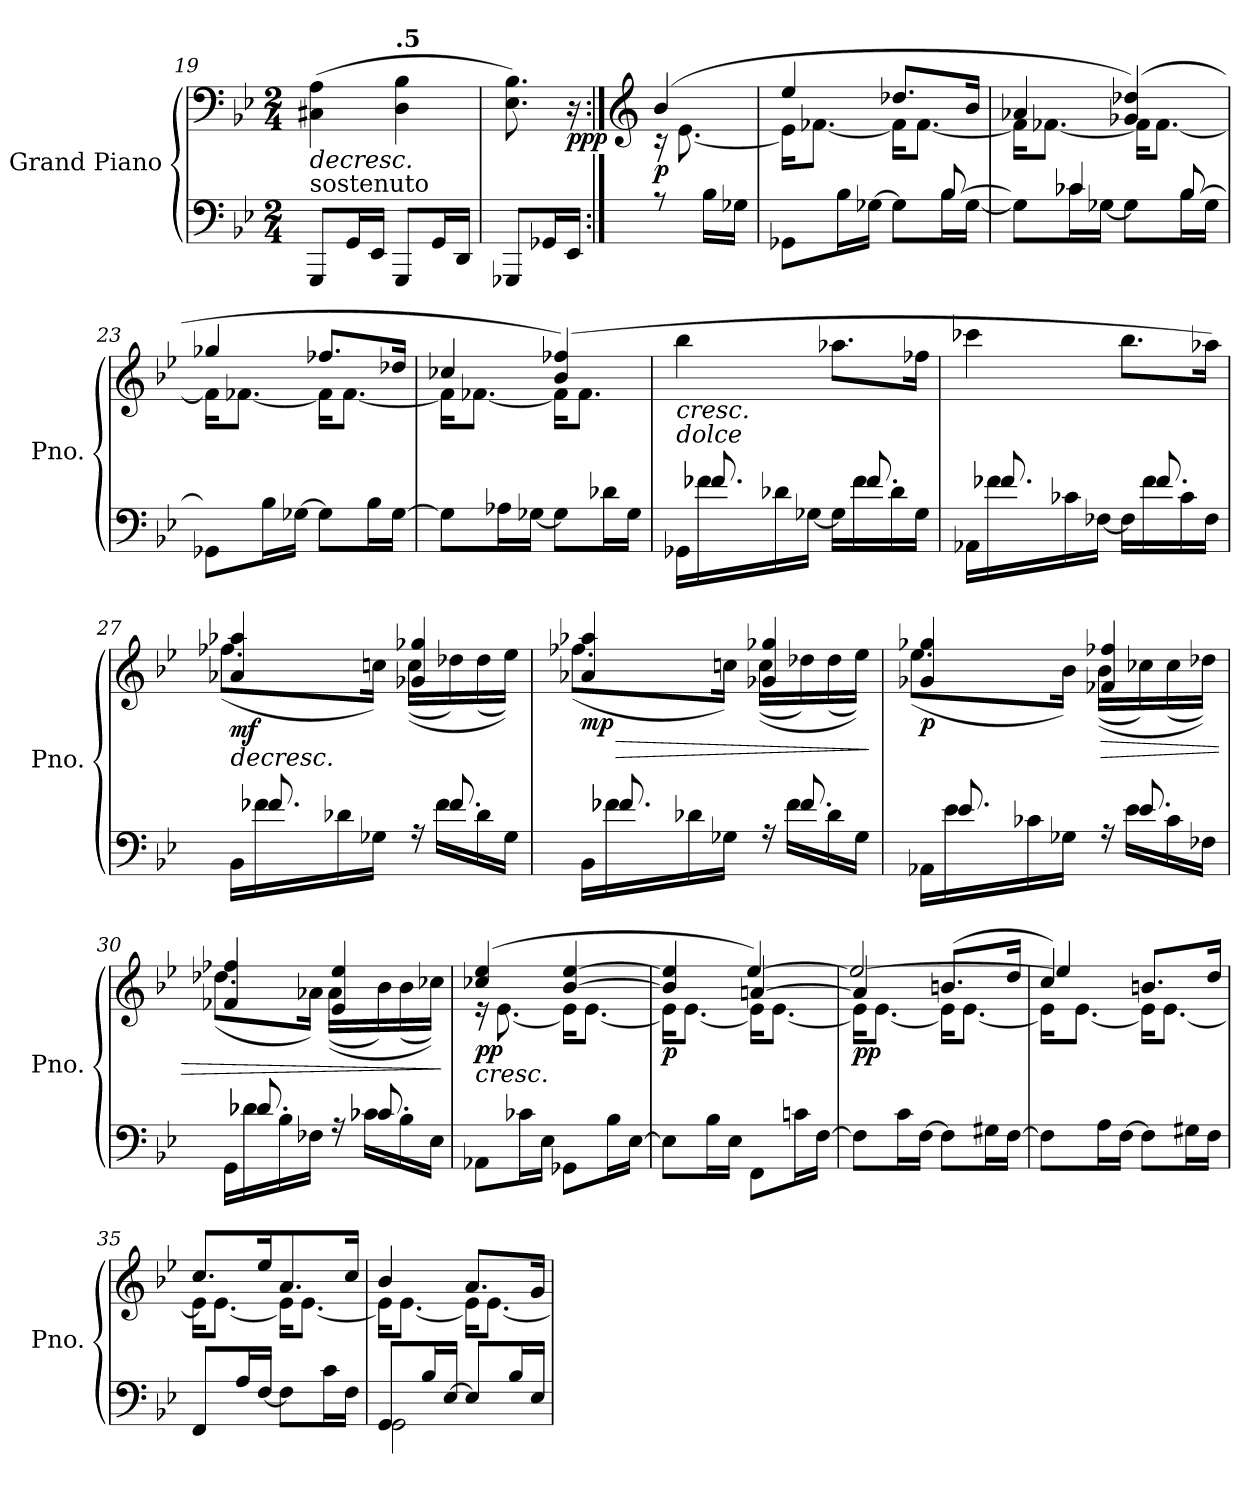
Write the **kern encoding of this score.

**kern	**kern	**dynam
*part1	*part1	*part1
*staff2	*staff1	*staff1/2
*I"Grand Piano	*	*
*I'Pno.	*	*
*clefF4	*clefF4	*
*k[b-e-]	*k[b-e-]	*
*M2/4	*M2/4	*
*MM104	*MM104	*
=19	=19	=19
!LO:TX:a:t=sostenuto	!	!
!	!	!LO:HP:b
8GGG/L	(>4C#X\ 4A\	>
16GG/L	.	.
16EE-/JJ	.	.
*	*MM102	*
!	!LO:TX:a:B:t=.5	!
8GGG/L	4D\ 4B-\	.
16GG/L	.	.
16DD/JJ	.	.
=20	=20	=20
*	*MM101	*
8GGG-X/L	8.E-\ 8.B-\)	.
16GG-X/L	.	.
!	!	!LO:DY:b
16EE-/JJ	16r	ppp
!!LO:LB:g=z
=20X1:|!	=20X1:|!	=20X1:|!
*	*clefG2	*
*	*MM100	*
*^	*^	*
!	!	!	!	!LO:DY:b
4ryy	8rA	(>4b-/	16r	p
.	.	.	[8.e-\	.
.	16B-\LL	.	.	.
.	16G-X\JJ	.	.	.
=21	=21	=21	=21	=21
4.ryy	8GG-X\L	4ee-/	16e-\KL]	.
.	.	.	[8.f-X\J	.
.	16B-\L	.	.	.
.	[16G-X\JJ	.	.	.
.	8G-\L]	8.dd-X/L	16f-\KL]	.
.	.	.	[8.f-\J	.
[8B-/	16B-\L	.	.	.
.	[16G-\JJ	16b-/Jk	.	.
=22	=22	=22	=22	=22
8B-/yy]	8G-\L]	4a-X/	16f-\KL]	.
.	.	.	[8.f-X\J	.
4c-X/	16c-\L	.	.	.
.	[16G-X\JJ	.	.	.
.	8G-\L]	(>4g-X/ 4dd-X/)	16f-\KL]	.
.	.	.	[8.f-\J	.
[8B-/	16B-\L	.	.	.
.	16G-\JJ	.	.	.
=23	=23	=23	=23	=23
8B-/yy]	8GG-X\L	4gg-X/	16f-\KL]	.
.	.	.	[8.f-X\J	.
4.ryy	16B-\L	.	.	.
.	[16G-X\JJ	.	.	.
.	8G-\L]	8.ff-X/L	16f-\KL]	.
.	.	.	[8.f-\J	.
.	16B-\L	.	.	.
.	[16G-\JJ	16dd-X/Jk	.	.
=24	=24	=24	=24	=24
2ryy	8G-\L]	4cc-X/	16f-\KL]	.
.	.	.	[8.f-X\J	.
.	16A-X\L	.	.	.
.	[16G-X\JJ	.	.	.
.	8G-\L]	(>4b-/ 4ff-X/)	16f-\KL]	.
.	.	.	8.f-\J	.
.	16d-X\L	.	.	.
.	16G-\JJ	.	.	.
*	*	*v	*v	*
!!LO:PB:g=z
=25	=25	=25	=25
!	!	!LO:TX:b:i:t=dolce	!
!	!	!	!LO:HP:b
16ryy	16GG-X\LL	4bb-\	<
8.f-X/	16f-\	.	.
.	16d-X\	.	.
.	[16G-X\JJ	.	.
16ryy	16G-\LL]	8.aa-X\L	.
8.f-/	16f-\	.	.
.	16d-\	.	.
.	16G-\JJ	16ff-X\Jk	.
=26	=26	=26	=26
16ryy	16AA-X\LL	4ccc-X\	.
8.f-X/	16f-\	.	.
.	16c-X\	.	.
.	[16F-X\JJ	.	.
16ryy	16F-\LL]	8.bb-\L	.
8.f-/	16f-\	.	.
.	16c-\	.	.
.	16F-\JJ	16aa-X\Jk)	.
*v	*v	*	*
.	.	]
=27	=27	=27
*^	*	*
!	!	!	!LO:HP:b
*	*	*^	*
!	!	!	!	!LO:DY:n=1:b
16ryy	16BB-\LL	4a-X/ 4aa-X/	(>8.ff-X\L	> mf
8.f-X/	16f-\	.	.	.
.	16d-X\	.	.	.
.	16G-X\JJ	.	16ccn\Jk)	.
16ryy	16rA	4g-X/ 4gg-X/	(>(>16cc\LL	.
8.f-/	16f-\LL	.	16dd-X\)	.
.	16d-\	.	(>16dd-\	.
.	16G-\JJ	.	16ee-\JJ))	.
*v	*v	*	*	*
*	*v	*v	*
.	.	[
=28	=28	=28
*^	*	*
!	!	!	!LO:HP:b
*	*	*^	*
!	!	!	!	!LO:DY:n=1:b
16ryy	16BB-\LL	4a-X/ 4aa-X/	(>8.ff-X\L	> mp
8.f-X/	16f-\	.	.	.
.	16d-X\	.	.	.
.	16G-X\JJ	.	16ccn\Jk)	.
16ryy	16rA	4g-X/ 4gg-X/	(>(>16cc\LL	.
8.f-/	16f-\LL	.	16dd-X\)	.
.	16d-\	.	(>16dd-\	.
.	16G-\JJ	.	16ee-\JJ))	.
*v	*v	*	*	*
*	*v	*v	*
.	.	]
!!LO:LB:g=z
=29	=29	=29
*^	*^	*
!	!	!	!	!LO:DY:b
16ryy	16AA-X\LL	4g-X/ 4gg-X/	(>8.ee-\L	p
8.e-/	16e-\	.	.	.
.	16c-X\	.	.	.
.	16G-X\JJ	.	16b-\Jk)	.
!	!	!	!	!LO:HP:b
16ryy	16rA	4f-X/ 4ff-X/	(>(>16b-\LL	>
8.e-/	16e-\LL	.	16cc-X\)	.
.	16c-\	.	(>16cc-\	.
.	16F-X\JJ	.	16dd-X\JJ))	.
=30	=30	=30	=30	=30
16ryy	16GG\LL	4f-X/ 4ff-X/	(>8.dd-X\L	.
8.d-X/	16d-\	.	.	.
.	16B-\	.	.	.
.	16F-X\JJ	.	16a-X\Jk)	.
16ryy	16rA	4e-/ 4ee-/	(>(>16a-\LL	.
8.c-X/	16c-\LL	.	16b-\)	.
.	16B-\	.	(>16b-\	.
.	16E-\JJ	.	16cc-X\JJ))	.
*v	*v	*	*	*
*	*v	*v	*
.	.	]
=31	=31	=31
!	!	!LO:HP:b
*	*^	*
!	!	!	!LO:DY:n=1:b
8AA-X\L	(>4cc-X/ 4ee-/	16r	< pp
.	.	[8.e-\	.
16c-X\L	.	.	.
16E-\JJ	.	.	.
8GG-X\L	[4b-/ [4ee-/	16e-\KL]	.
.	.	[8.e-\J	.
16B-\L	.	.	.
[16E-\JJ	.	.	.
*	*v	*v	*
.	.	]
=32	=32	=32
*	*^	*
*	*	*^	*
!	!	!	!	!LO:DY:b
8E-\L]	4b-/] 4ee-/]	16e-\KL]	4ryy	p
.	.	[8.e-\J	.	.
16B-\L	.	.	.	.
16E-\JJ	.	.	.	.
8FF\L	[4an/	16e-\KL]	[4ee-/)	.
.	.	[8.e-\J	.	.
16cn\L	.	.	.	.
[16F\JJ	.	.	.	.
*	*v	*v	*v	*
.	.	[
=33	=33	=33
*	*^	*
*	*	*^	*
!	!	!	!	!LO:DY:b
8F\L]	4a/]	16e-\KL]	2ee-/_	pp
.	.	[8.e-\J	.	.
16c\L	.	.	.	.
[16F\JJ	.	.	.	.
8F\L]	(>8.bn/L	16e-\KL]	.	.
.	.	[8.e-\J	.	.
16G#X\L	.	.	.	.
[16F\JJ	16dd/Jk	.	.	.
!!LO:LB:g=z	!!	!!
=34	=34	=34	=34	=34
8F\L]	4cc/)	16e-\KL]	4ee-/]	.
.	.	[8.e-\J	.	.
16A\L	.	.	.	.
[16F\JJ	.	.	.	.
8F\L]	8.bn/L	16e-\KL]	4ryy	.
.	.	[8.e-\J	.	.
16G#X\L	.	.	.	.
16F\JJ	16dd/Jk	.	.	.
*	*	*v	*v	*
=35	=35	=35	=35
8FF/L	8.cc/L	16e-\KL]	.
.	.	[8.e-\J	.
16A/L	.	.	.
[16F/JJ	16ee-/K	.	.
8F\L]	8.a/	16e-\KL]	.
.	.	[8.e-\J	.
16c\L	.	.	.
16F\JJ	16cc/Jk	.	.
=36	=36	=36	=36
*^	*	*	*
8GG/L	2GG\	4b-/	16e-\KL]	.
.	.	.	[8.e-\J	.
16B-/L	.	.	.	.
[16E-/JJ	.	.	.	.
8E-/L]	.	8.a/L	16e-\KL]	.
.	.	.	[8.e-\J	.
16B-/L	.	.	.	.
16E-/JJ	.	16g/Jk	.	.
*v	*v	*	*	*
*	*v	*v	*
=	=	=
*-	*-	*-
